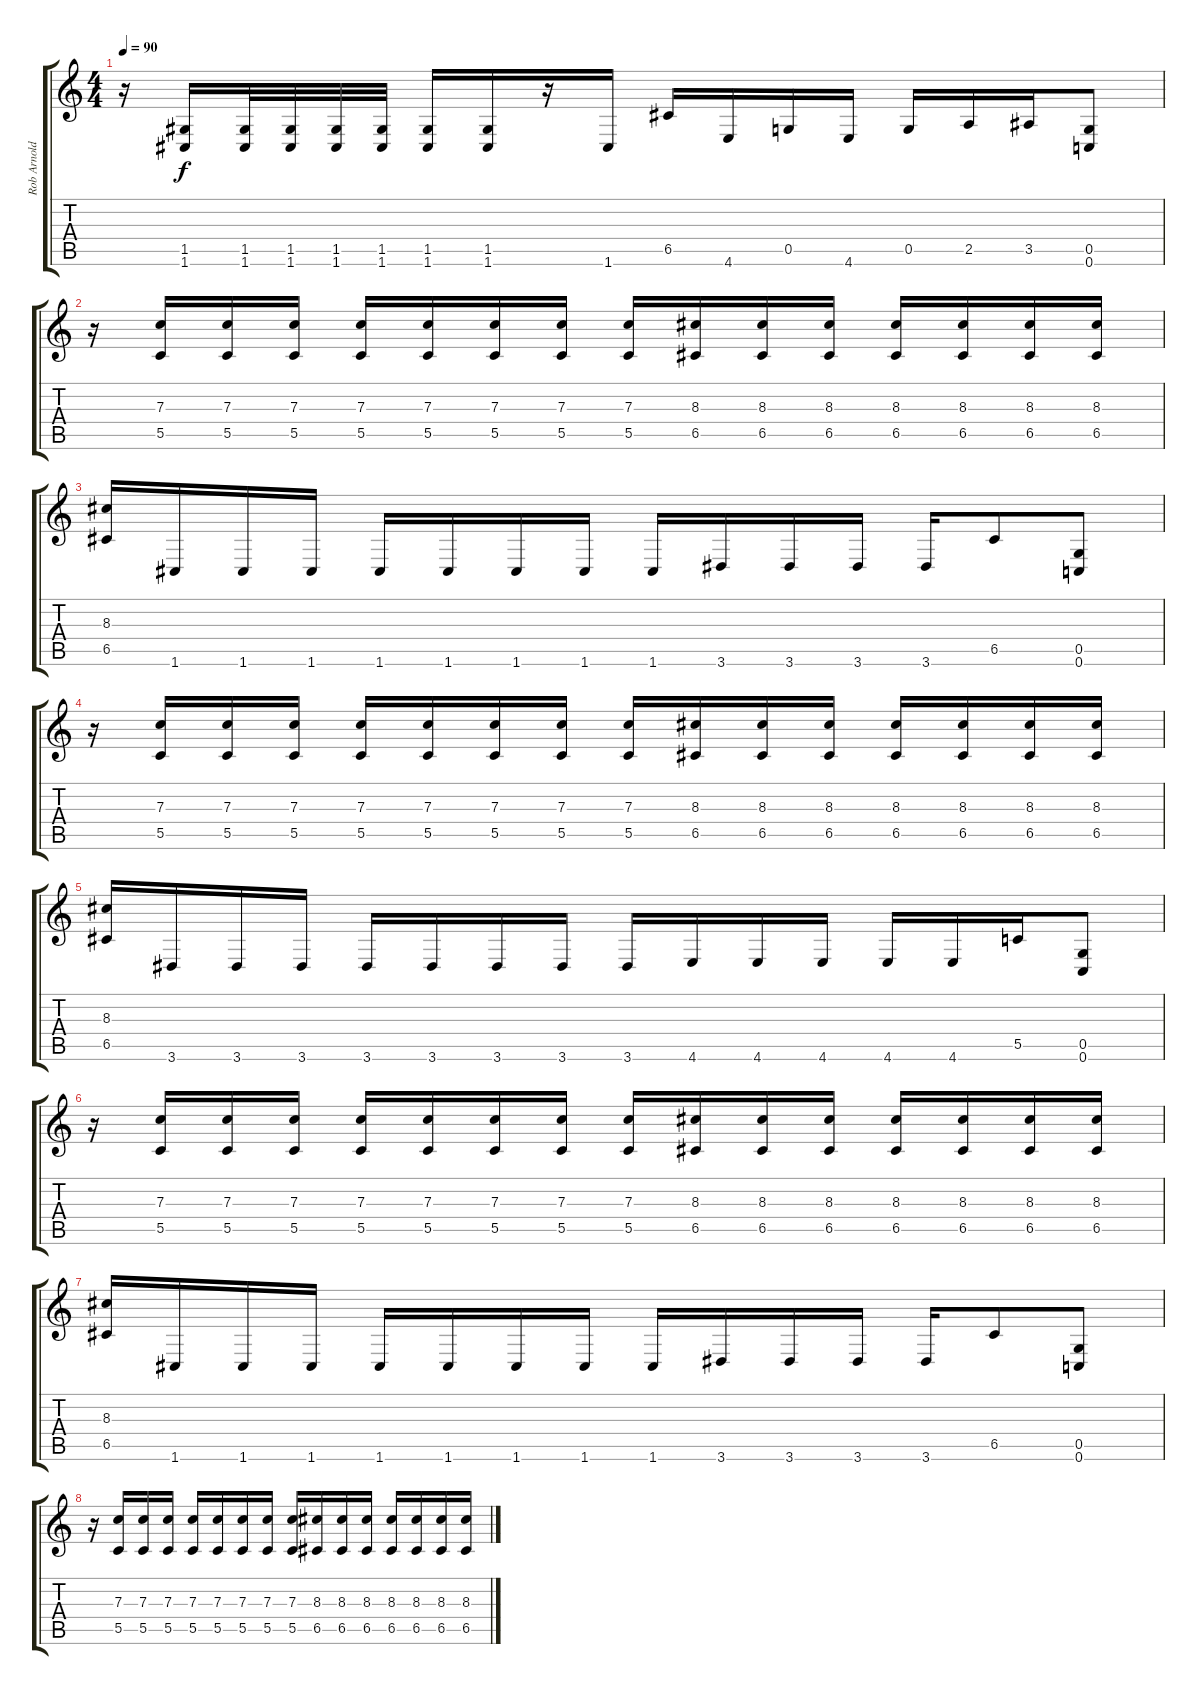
\track ("Rob Arnold" "Rob Arnold") {instrument distortionguitar}
\staff {score tabs}
\tuning (D4 A3 F3 C3 G2 C2) {hide}
\ts (4 4)
\tempo 90
\clef g2
\ks c
r.16{dy f} (1.5 1.6).16 (1.5 1.6).32 (1.5 1.6).32 (1.5 1.6).32 (1.5 1.6).32 (1.5 1.6).16 (1.5 1.6).16 r.16 1.6.16 6.5.16 4.6.16 0.5.16 4.6.16 0.5.16 2.5.16 3.5.16 (0.5 0.6).8 |
r.16 (7.3 5.5).16 (7.3 5.5).16 (7.3 5.5).16 (7.3 5.5).16 (7.3 5.5).16 (7.3 5.5).16 (7.3 5.5).16 (7.3 5.5).16 (8.3 6.5).16 (8.3 6.5).16 (8.3 6.5).16 (8.3 6.5).16 (8.3 6.5).16 (8.3 6.5).16 (8.3 6.5).16 |
(8.3 6.5).16 1.6.16 1.6.16 1.6.16 1.6.16 1.6.16 1.6.16 1.6.16 1.6.16 3.6.16 3.6.16 3.6.16 3.6.16 6.5.8 (0.5 0.6).8 |
r.16 (7.3 5.5).16 (7.3 5.5).16 (7.3 5.5).16 (7.3 5.5).16 (7.3 5.5).16 (7.3 5.5).16 (7.3 5.5).16 (7.3 5.5).16 (8.3 6.5).16 (8.3 6.5).16 (8.3 6.5).16 (8.3 6.5).16 (8.3 6.5).16 (8.3 6.5).16 (8.3 6.5).16 |
(8.3 6.5).16 3.6.16 3.6.16 3.6.16 3.6.16 3.6.16 3.6.16 3.6.16 3.6.16 4.6.16 4.6.16 4.6.16 4.6.16 4.6.16 5.5.16 (0.5 0.6).8 |
r.16 (7.3 5.5).16 (7.3 5.5).16 (7.3 5.5).16 (7.3 5.5).16 (7.3 5.5).16 (7.3 5.5).16 (7.3 5.5).16 (7.3 5.5).16 (8.3 6.5).16 (8.3 6.5).16 (8.3 6.5).16 (8.3 6.5).16 (8.3 6.5).16 (8.3 6.5).16 (8.3 6.5).16 |
(8.3 6.5).16 1.6.16 1.6.16 1.6.16 1.6.16 1.6.16 1.6.16 1.6.16 1.6.16 3.6.16 3.6.16 3.6.16 3.6.16 6.5.8 (0.5 0.6).8 |
r.16 (7.3 5.5).16 (7.3 5.5).16 (7.3 5.5).16 (7.3 5.5).16 (7.3 5.5).16 (7.3 5.5).16 (7.3 5.5).16 (7.3 5.5).16 (8.3 6.5).16 (8.3 6.5).16 (8.3 6.5).16 (8.3 6.5).16 (8.3 6.5).16 (8.3 6.5).16 (8.3 6.5).16
